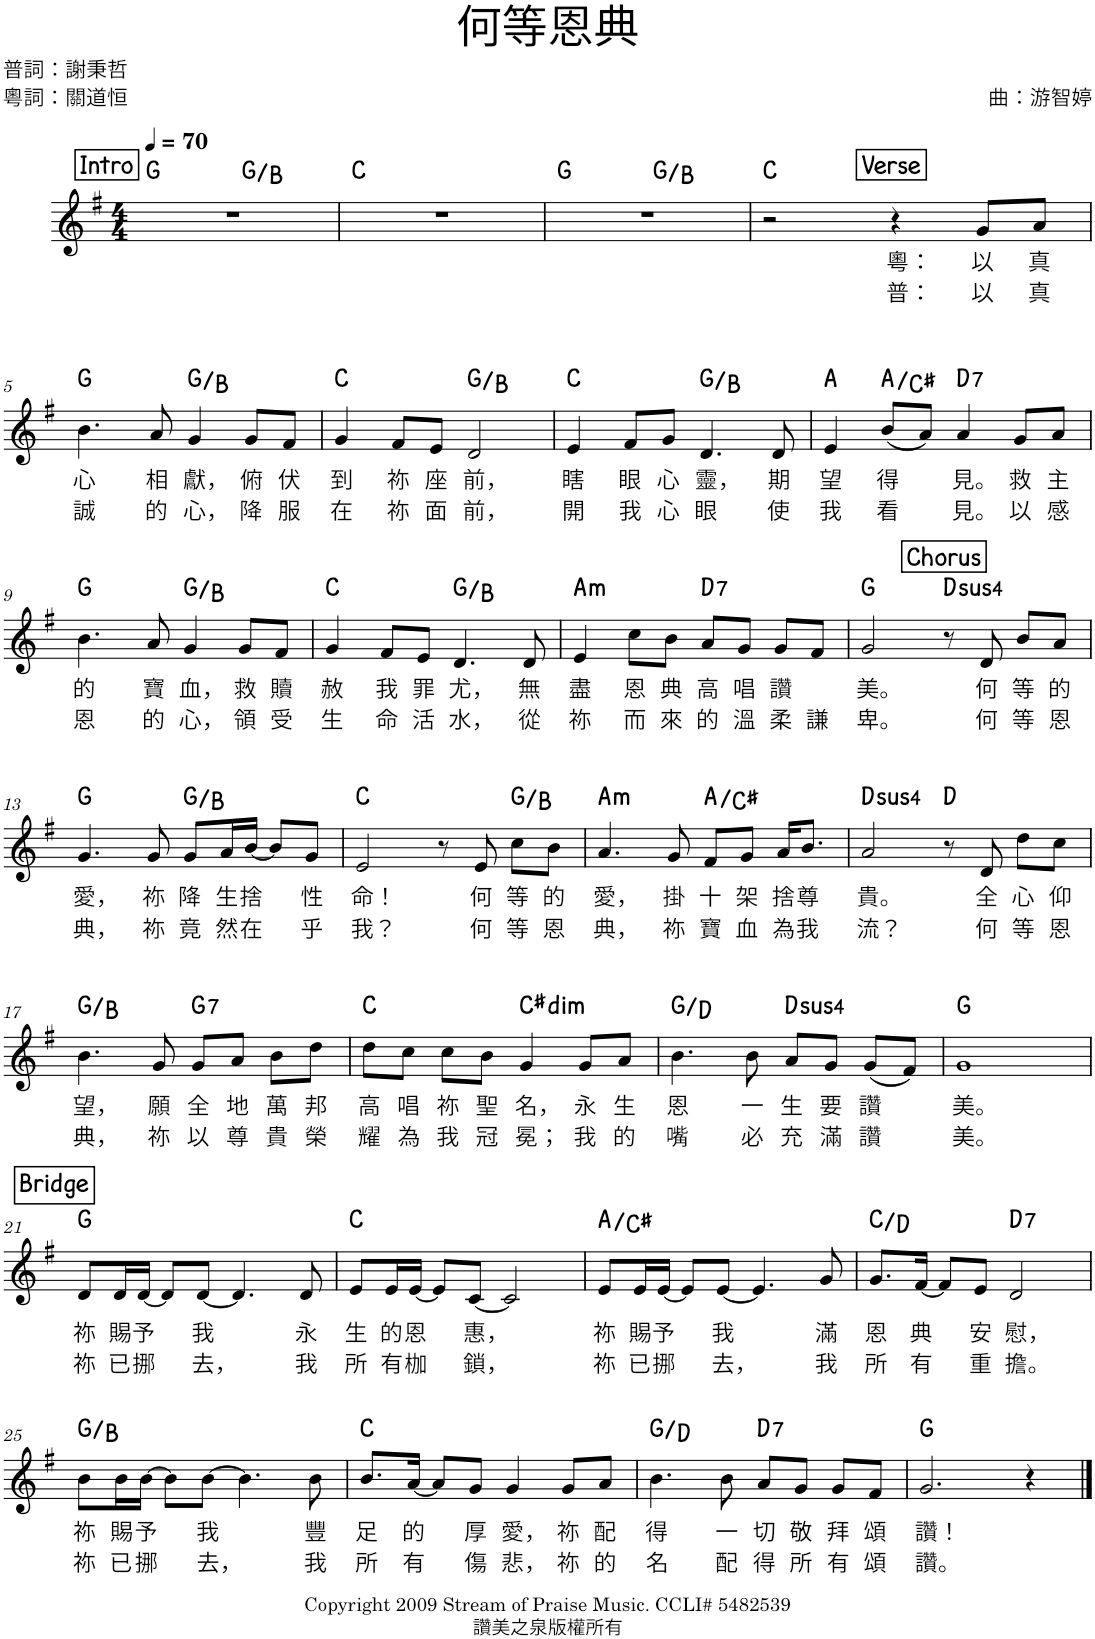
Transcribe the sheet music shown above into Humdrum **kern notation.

**kern	**text	**text	**harte
*part1	*part1	*part1	*part1
*staff1	*staff1	*staff1	*
*I"Piano	*	*	*
*I'Pno.	*	*	*
*clefG2	*	*	*
*k[f#]	*	*	*
*M4/4	*	*	*
*MM70	*	*	*
!!LO:REH:place=s1:a:B:cj:fs=14:t=Intro
=1	=1	=1	=1
*^	*	*	*
1r	2ryy	.	.	G:maj
.	2ryy	.	.	G:maj/3
*v	*v	*	*	*
=2	=2	=2	=2
1r	.	.	C:maj
=3	=3	=3	=3
*^	*	*	*
1r	2ryy	.	.	G:maj
.	2ryy	.	.	G:maj/3
*v	*v	*	*	*
!!LO:REH:place=s1:a:B:cj:fs=14:t=Verse:qo=2
=4	=4	=4	=4
2r	.	.	C:maj
!	!LO:LY:b	!LO:LY:b	!
4r	粵：	普：	.
!	!LO:LY:b	!LO:LY:b	!
8g/L	以	以	.
!	!LO:LY:b	!LO:LY:b	!
8a/J	真	真	.
!!LO:LB:g=z
=5	=5	=5	=5
!	!LO:LY:b	!LO:LY:b	!
4.b\	心	誠	G:maj
!	!LO:LY:b	!LO:LY:b	!
8a/	相	的	.
!	!LO:LY:b	!LO:LY:b	!
4g/	獻，	心，	G:maj/3
!	!LO:LY:b	!LO:LY:b	!
8g/L	俯	降	.
!	!LO:LY:b	!LO:LY:b	!
8f#/J	伏	服	.
=6	=6	=6	=6
!	!LO:LY:b	!LO:LY:b	!
4g/	到	在	C:maj
!	!LO:LY:b	!LO:LY:b	!
8f#/L	祢	祢	.
!	!LO:LY:b	!LO:LY:b	!
8e/J	座	面	.
!	!LO:LY:b	!LO:LY:b	!
2d/	前，	前，	G:maj/3
=7	=7	=7	=7
!	!LO:LY:b	!LO:LY:b	!
4e/	瞎	開	C:maj
!	!LO:LY:b	!LO:LY:b	!
8f#/L	眼	我	.
!	!LO:LY:b	!LO:LY:b	!
8g/J	心	心	.
!	!LO:LY:b	!LO:LY:b	!
4.d/	靈，	眼	G:maj/3
!	!LO:LY:b	!LO:LY:b	!
8d/	期	使	.
=8	=8	=8	=8
!	!LO:LY:b	!LO:LY:b	!
4e/	望	我	A:maj
!	!LO:LY:b	!LO:LY:b	!
(8b/L	得	看	A:maj/3
8a/J)	.	.	.
!	!LO:LY:b	!LO:LY:b	!LO:H:kt=7
4a/	見。	見。	D:7
!	!LO:LY:b	!LO:LY:b	!
8g/L	救	以	.
!	!LO:LY:b	!LO:LY:b	!
8a/J	主	感	.
!!LO:LB:g=z
=9	=9	=9	=9
!	!LO:LY:b	!LO:LY:b	!
4.b\	的	恩	G:maj
!	!LO:LY:b	!LO:LY:b	!
8a/	寶	的	.
!	!LO:LY:b	!LO:LY:b	!
4g/	血，	心，	G:maj/3
!	!LO:LY:b	!LO:LY:b	!
8g/L	救	領	.
!	!LO:LY:b	!LO:LY:b	!
8f#/J	贖	受	.
=10	=10	=10	=10
!	!LO:LY:b	!LO:LY:b	!
4g/	赦	生	C:maj
!	!LO:LY:b	!LO:LY:b	!
8f#/L	我	命	.
!	!LO:LY:b	!LO:LY:b	!
8e/J	罪	活	.
!	!LO:LY:b	!LO:LY:b	!
4.d/	尤，	水，	G:maj/3
!	!LO:LY:b	!LO:LY:b	!
8d/	無	從	.
=11	=11	=11	=11
!	!LO:LY:b	!LO:LY:b	!LO:H:kt=m
4e/	盡	祢	A:min
!	!LO:LY:b	!LO:LY:b	!
8cc\L	恩	而	.
!	!LO:LY:b	!LO:LY:b	!
8b\J	典	來	.
!	!LO:LY:b	!LO:LY:b	!LO:H:kt=7
8a/L	高	的	D:7
!	!LO:LY:b	!LO:LY:b	!
8g/J	唱	溫	.
!	!LO:LY:b	!LO:LY:b	!
8g/L	讚	柔	.
!	!	!LO:LY:b	!
8f#/J	.	謙	.
!!LO:REH:place=s1:a:B:cj:fs=14:t=Chorus:qo=2
=12	=12	=12	=12
!	!LO:LY:b	!LO:LY:b	!
2g/	美。	卑。	G:maj
!	!	!	!LO:H:kt=4
8r	.	.	D:sus4
!	!LO:LY:b	!LO:LY:b	!
8d/	何	何	.
!	!LO:LY:b	!LO:LY:b	!
8b/L	等	等	.
!	!LO:LY:b	!LO:LY:b	!
8a/J	的	恩	.
!!LO:LB:g=z
=13	=13	=13	=13
!	!LO:LY:b	!LO:LY:b	!
4.g/	愛，	典，	G:maj
!	!LO:LY:b	!LO:LY:b	!
8g/	祢	祢	.
!	!LO:LY:b	!LO:LY:b	!
8g/L	降	竟	G:maj/3
!	!LO:LY:b	!LO:LY:b	!
16a/L	生	然	.
!	!LO:LY:b	!LO:LY:b	!
[16b/JJ	捨	在	.
8b/L]	.	.	.
!	!LO:LY:b	!LO:LY:b	!
8g/J	性	乎	.
=14	=14	=14	=14
!	!LO:LY:b	!LO:LY:b	!
2e/	命！	我？	C:maj
8r	.	.	.
!	!LO:LY:b	!LO:LY:b	!
8e/	何	何	.
!	!LO:LY:b	!LO:LY:b	!
8cc\L	等	等	G:maj/3
!	!LO:LY:b	!LO:LY:b	!
8b\J	的	恩	.
=15	=15	=15	=15
!	!LO:LY:b	!LO:LY:b	!LO:H:kt=m
4.a/	愛，	典，	A:min
!	!LO:LY:b	!LO:LY:b	!
8g/	掛	祢	.
!	!LO:LY:b	!LO:LY:b	!
8f#/L	十	寶	A:maj/3
!	!LO:LY:b	!LO:LY:b	!
8g/J	架	血	.
!	!LO:LY:b	!LO:LY:b	!
16a/KL	捨	為	.
!	!LO:LY:b	!LO:LY:b	!
8.b/J	尊	我	.
=16	=16	=16	=16
!	!LO:LY:b	!LO:LY:b	!LO:H:kt=4
2a/	貴。	流？	D:sus4
8r	.	.	D:maj
!	!LO:LY:b	!LO:LY:b	!
8d/	全	何	.
!	!LO:LY:b	!LO:LY:b	!
8dd\L	心	等	.
!	!LO:LY:b	!LO:LY:b	!
8cc\J	仰	恩	.
!!LO:LB:g=z
=17	=17	=17	=17
!	!LO:LY:b	!LO:LY:b	!
4.b\	望，	典，	G:maj/3
!	!LO:LY:b	!LO:LY:b	!
8g/	願	祢	.
!	!LO:LY:b	!LO:LY:b	!LO:H:kt=7
8g/L	全	以	G:7
!	!LO:LY:b	!LO:LY:b	!
8a/J	地	尊	.
!	!LO:LY:b	!LO:LY:b	!
8b\L	萬	貴	.
!	!LO:LY:b	!LO:LY:b	!
8dd\J	邦	榮	.
=18	=18	=18	=18
!	!LO:LY:b	!LO:LY:b	!
8dd\L	高	耀	C:maj
!	!LO:LY:b	!LO:LY:b	!
8cc\J	唱	為	.
!	!LO:LY:b	!LO:LY:b	!
8cc\L	祢	我	.
!	!LO:LY:b	!LO:LY:b	!
8b\J	聖	冠	.
!	!LO:LY:b	!LO:LY:b	!LO:H:kt=dim
4g/	名，	冕；	C#:dim
!	!LO:LY:b	!LO:LY:b	!
8g/L	永	我	.
!	!LO:LY:b	!LO:LY:b	!
8a/J	生	的	.
=19	=19	=19	=19
!	!LO:LY:b	!LO:LY:b	!
4.b\	恩	嘴	G:maj/5
!	!LO:LY:b	!LO:LY:b	!
8b\	一	必	.
!	!LO:LY:b	!LO:LY:b	!LO:H:kt=4
8a/L	生	充	D:sus4
!	!LO:LY:b	!LO:LY:b	!
8g/J	要	滿	.
!	!LO:LY:b	!LO:LY:b	!
(8g/L	讚	讚	.
8f#/J)	.	.	.
=20	=20	=20	=20
!	!LO:LY:b	!LO:LY:b	!
1g	美。	美。	G:maj
!!LO:LB:g=z
!!LO:REH:place=s1:a:B:cj:fs=14:t=Bridge
=21	=21	=21	=21
!	!LO:LY:b	!LO:LY:b	!
8d/L	祢	祢	G:maj
!	!LO:LY:b	!LO:LY:b	!
16d/L	賜	已	.
!	!LO:LY:b	!LO:LY:b	!
[<16d/JJ	予	挪	.
8d/L]	.	.	.
!	!LO:LY:b	!LO:LY:b	!
[<8d/J	我	去，	.
4.d/]	.	.	.
!	!LO:LY:b	!LO:LY:b	!
8d/	永	我	.
=22	=22	=22	=22
!	!LO:LY:b	!LO:LY:b	!
8e/L	生	所	C:maj
!	!LO:LY:b	!LO:LY:b	!
16e/L	的	有	.
!	!LO:LY:b	!LO:LY:b	!
[16e/JJ	恩	枷	.
8e/L]	.	.	.
!	!LO:LY:b	!LO:LY:b	!
[8c/J	惠，	鎖，	.
2c/]	.	.	.
=23	=23	=23	=23
!	!LO:LY:b	!LO:LY:b	!
8e/L	祢	祢	A:maj/3
!	!LO:LY:b	!LO:LY:b	!
16e/L	賜	已	.
!	!LO:LY:b	!LO:LY:b	!
[16e/JJ	予	挪	.
8e/L]	.	.	.
!	!LO:LY:b	!LO:LY:b	!
[<8e/J	我	去，	.
4.e/]	.	.	.
!	!LO:LY:b	!LO:LY:b	!
8g/	滿	我	.
=24	=24	=24	=24
!	!LO:LY:b	!LO:LY:b	!
8.g/L	恩	所	C:maj/2
!	!LO:LY:b	!LO:LY:b	!
[16f#/Jk	典	有	.
8f#/L]	.	.	.
!	!LO:LY:b	!LO:LY:b	!
8e/J	安	重	.
!	!LO:LY:b	!LO:LY:b	!LO:H:kt=7
2d/	慰，	擔。	D:7
!!LO:LB:g=z
=25	=25	=25	=25
!	!LO:LY:b	!LO:LY:b	!
8b\L	祢	祢	G:maj/3
!	!LO:LY:b	!LO:LY:b	!
16b\L	賜	已	.
!	!LO:LY:b	!LO:LY:b	!
[16b\JJ	予	挪	.
8b\L]	.	.	.
!	!LO:LY:b	!LO:LY:b	!
[8b\J	我	去，	.
4.b\]	.	.	.
!	!LO:LY:b	!LO:LY:b	!
8b\	豐	我	.
=26	=26	=26	=26
!	!LO:LY:b	!LO:LY:b	!
8.b/L	足	所	C:maj
!	!LO:LY:b	!LO:LY:b	!
[16a/Jk	的	有	.
8a/L]	.	.	.
!	!LO:LY:b	!LO:LY:b	!
8g/J	厚	傷	.
!	!LO:LY:b	!LO:LY:b	!
4g/	愛，	悲，	.
!	!LO:LY:b	!LO:LY:b	!
8g/L	祢	祢	.
!	!LO:LY:b	!LO:LY:b	!
8a/J	配	的	.
=27	=27	=27	=27
!	!LO:LY:b	!LO:LY:b	!
4.b\	得	名	G:maj/5
!	!LO:LY:b	!LO:LY:b	!
8b\	一	配	.
!	!LO:LY:b	!LO:LY:b	!LO:H:kt=7
8a/L	切	得	D:7
!	!LO:LY:b	!LO:LY:b	!
8g/J	敬	所	.
!	!LO:LY:b	!LO:LY:b	!
8g/L	拜	有	.
!	!LO:LY:b	!LO:LY:b	!
8f#/J	頌	頌	.
=28	=28	=28	=28
!	!LO:LY:b	!LO:LY:b	!
2.g/	讚！	讚。	G:maj
4r	.	.	.
==	==	==	==
*-	*-	*-	*-
